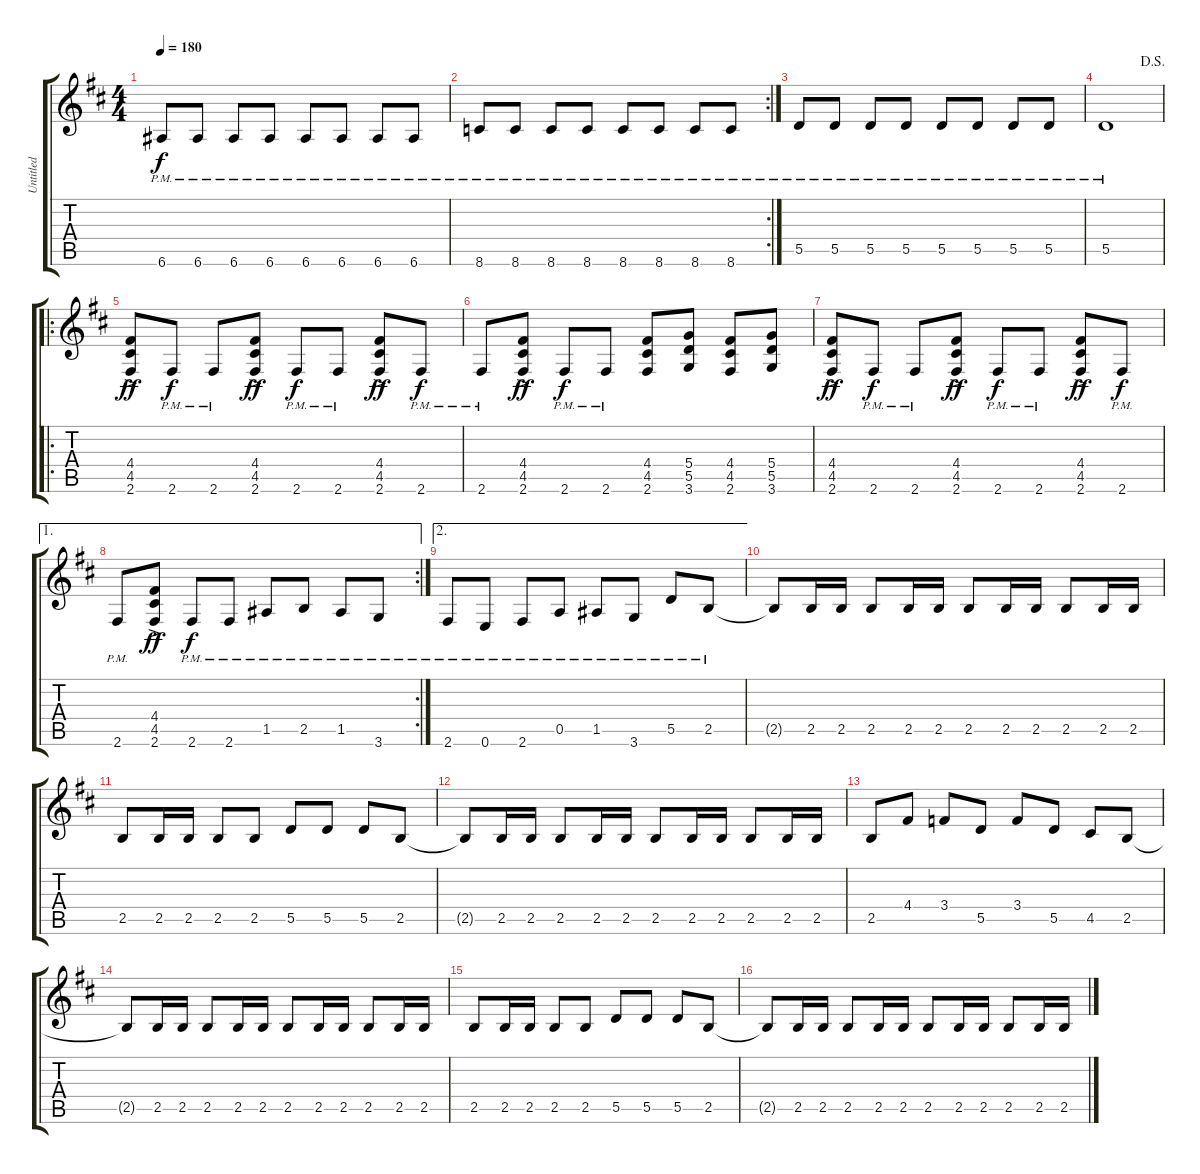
\track ("Untitled" "Untitled") {instrument distortionguitar}
\staff {score tabs}
\tuning (E4 B3 G3 D3 A2 E2) {hide}
\ts (4 4)
\tempo 180
\clef g2
\ks d
6.6{pm}.8{dy f} 6.6{pm}.8 6.6{pm}.8 6.6{pm}.8 6.6{pm}.8 6.6{pm}.8 6.6{pm}.8 6.6{pm}.8 |
\rc 2
8.6{pm}.8 8.6{pm}.8 8.6{pm}.8 8.6{pm}.8 8.6{pm}.8 8.6{pm}.8 8.6{pm}.8 8.6{pm}.8 |
5.5{pm}.8 5.5{pm}.8 5.5{pm}.8 5.5{pm}.8 5.5{pm}.8 5.5{pm}.8 5.5{pm}.8 5.5{pm}.8 |
\jump dalsegno
5.5{pm}.1 |
\ro
(4.4{ac} 4.5{ac} 2.6{ac}).8{dy ff} 2.6{pm}.8{dy f} 2.6{pm}.8 (4.4{ac} 4.5{ac} 2.6{ac}).8{dy ff} 2.6{pm}.8{dy f} 2.6{pm}.8 (4.4{ac} 4.5{ac} 2.6{ac}).8{dy ff} 2.6{pm}.8{dy f} |
2.6{pm}.8 (4.4{ac} 4.5{ac} 2.6{ac}).8{dy ff} 2.6{pm}.8{dy f} 2.6{pm}.8 (4.4 4.5 2.6).8 (5.4 5.5 3.6).8 (4.4 4.5 2.6).8 (5.4 5.5 3.6).8 |
(4.4{ac} 4.5{ac} 2.6{ac}).8{dy ff} 2.6{pm}.8{dy f} 2.6{pm}.8 (4.4{ac} 4.5{ac} 2.6{ac}).8{dy ff} 2.6{pm}.8{dy f} 2.6{pm}.8 (4.4{ac} 4.5{ac} 2.6{ac}).8{dy ff} 2.6{pm}.8{dy f} |
\ae 1
\rc 2
2.6{pm}.8 (4.4{ac} 4.5{ac} 2.6{ac}).8{dy ff} 2.6{pm}.8{dy f} 2.6{pm}.8 1.5{pm}.8 2.5{pm}.8 1.5{pm}.8 3.6{pm}.8 |
\ae 2
2.6{pm}.8 0.6{pm}.8 2.6{pm}.8 0.5{pm}.8 1.5{pm}.8 3.6{pm}.8 5.5{pm}.8 2.5{pm}.8 |
2.5{t}.8 2.5.16 2.5.16 2.5.8 2.5.16 2.5.16 2.5.8 2.5.16 2.5.16 2.5.8 2.5.16 2.5.16 |
2.5.8 2.5.16 2.5.16 2.5.8 2.5.8 5.5.8 5.5.8 5.5.8 2.5.8 |
2.5{t}.8 2.5.16 2.5.16 2.5.8 2.5.16 2.5.16 2.5.8 2.5.16 2.5.16 2.5.8 2.5.16 2.5.16 |
2.5.8 4.4.8 3.4.8 5.5.8 3.4.8 5.5.8 4.5.8 2.5.8 |
2.5{t}.8 2.5.16 2.5.16 2.5.8 2.5.16 2.5.16 2.5.8 2.5.16 2.5.16 2.5.8 2.5.16 2.5.16 |
2.5.8 2.5.16 2.5.16 2.5.8 2.5.8 5.5.8 5.5.8 5.5.8 2.5.8 |
2.5{t}.8 2.5.16 2.5.16 2.5.8 2.5.16 2.5.16 2.5.8 2.5.16 2.5.16 2.5.8 2.5.16 2.5.16
